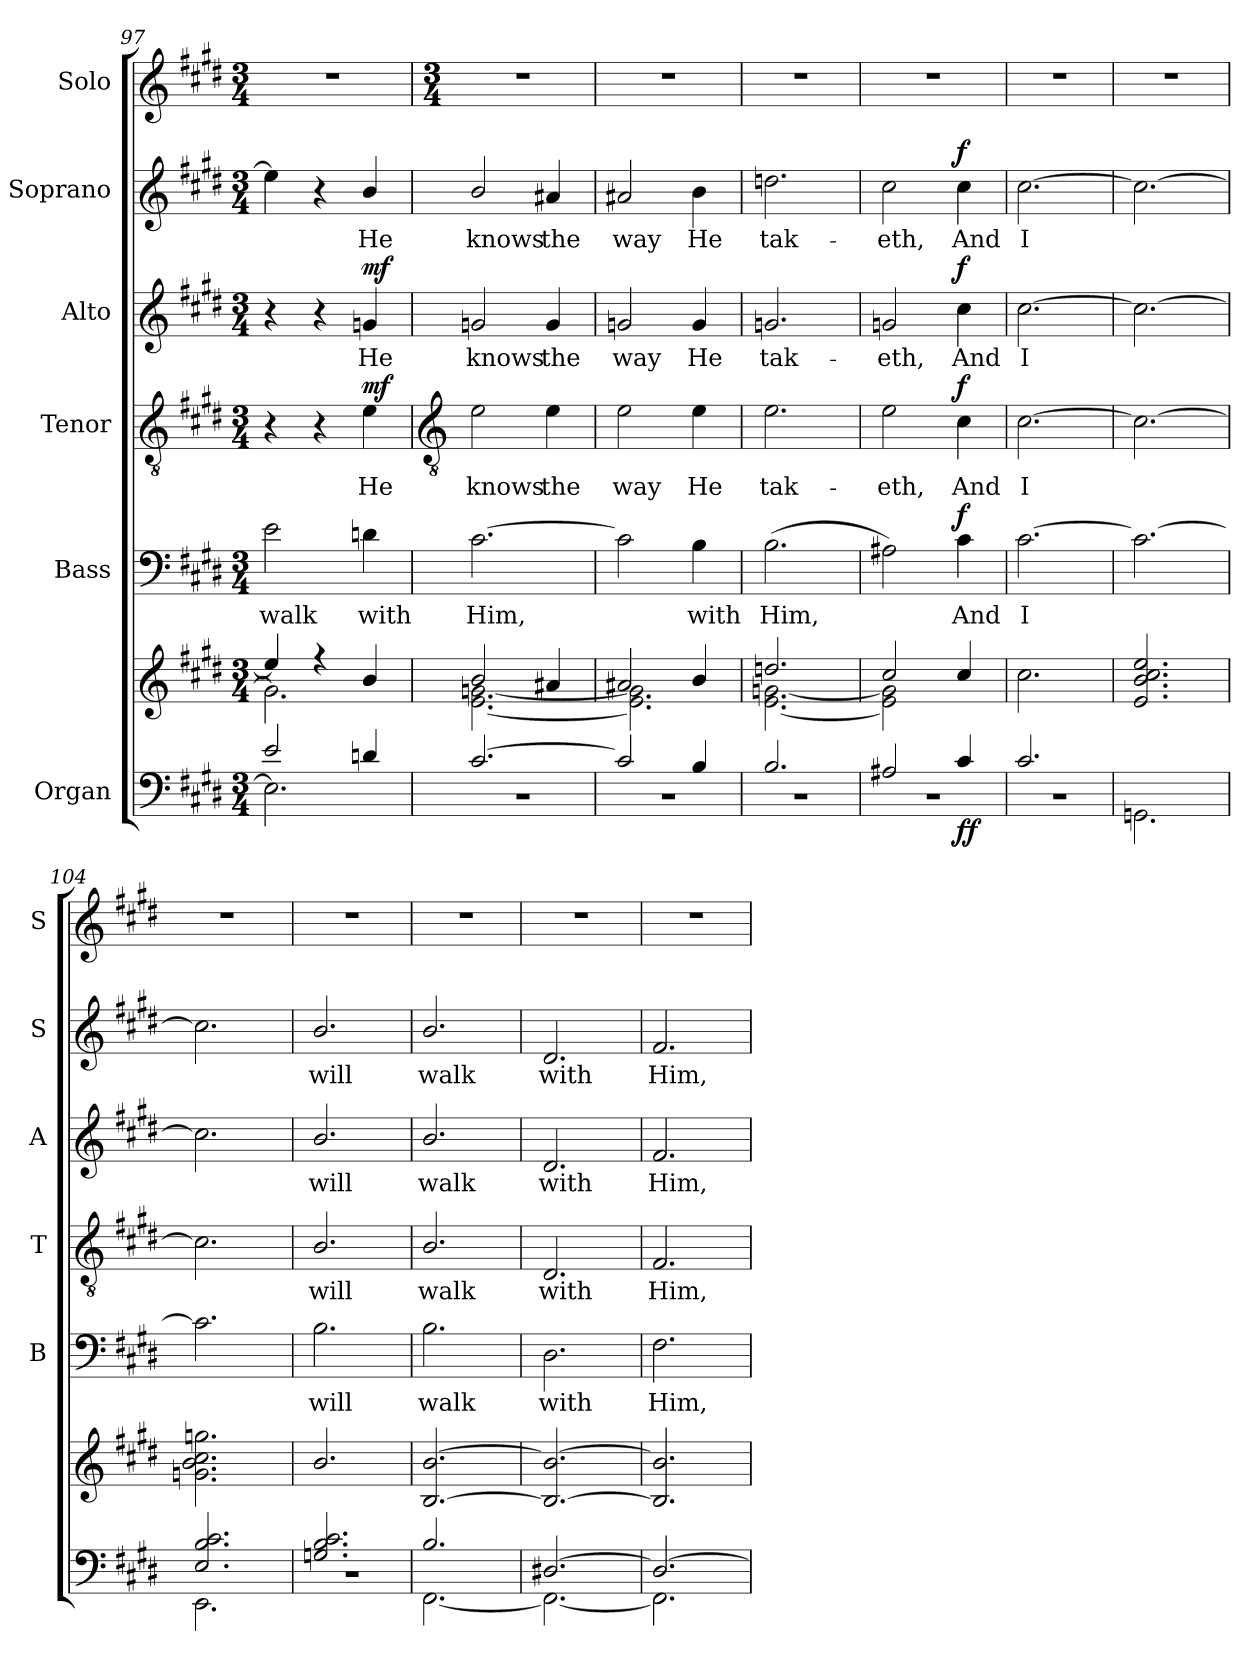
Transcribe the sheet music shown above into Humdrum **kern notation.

**kern	**kern	**dynam	**kern	**text	**dynam	**kern	**text	**dynam	**kern	**text	**dynam	**kern	**text	**dynam	**kern
*part6	*part6	*part6	*part5	*part5	*part5	*part4	*part4	*part4	*part3	*part3	*part3	*part2	*part2	*part2	*part1
*staff7	*staff6	*staff6/7	*staff5	*staff5	*staff5	*staff4	*staff4	*staff4	*staff3	*staff3	*staff3	*staff2	*staff2	*staff2	*staff1
*I"Organ	*	*	*I"Bass	*	*	*I"Tenor	*	*	*I"Alto	*	*	*I"Soprano	*	*	*I"Solo
*	*	*	*I'B	*	*	*I'T	*	*	*I'A	*	*	*I'S	*	*	*I'S
*clefF4	*clefG2	*	*clefF4	*	*	*clefGv2	*	*	*clefG2	*	*	*clefG2	*	*	*clefG2
*k[f#c#g#d#]	*k[f#c#g#d#]	*	*k[f#c#g#d#]	*	*	*k[f#c#g#d#]	*	*	*k[f#c#g#d#]	*	*	*k[f#c#g#d#]	*	*	*k[f#c#g#d#]
*E:	*E:	*	*E:	*	*	*E:	*	*	*E:	*	*	*E:	*	*	*E:
*M3/4	*M3/4	*	*M3/4	*	*	*M3/4	*	*	*M3/4	*	*	*M3/4	*	*	*M3/4
=97	=97	=97	=97	=97	=97	=97	=97	=97	=97	=97	=97	=97	=97	=97	=97
*^	*^	*	*	*	*	*	*	*	*	*	*	*	*	*	*
!	!	!	!	!	!	!LO:LY:b	!	!	!	!	!	!	!	!	!	!	!
2e/	2.E\]	4ee/]	2.g\]	.	2e	walk	.	4r	.	.	4r	.	.	4ee]	.	.	2.r
.	.	4r	.	.	.	.	.	4r	.	.	4r	.	.	4r	.	.	.
!	!	!	!	!	!	!LO:LY:b	!	!	!LO:LY:b	!LO:DY:b	!	!LO:LY:b	!LO:DY:b	!	!LO:LY:b	!	!
4dn/	.	4b/	.	.	4dn	with	.	4e	He	mf	4gn	He	mf	4b/	He	.	.
!!LO:LB:g=z
=98	=98	=98	=98	=98	=98	=98	=98	=98	=98	=98	=98	=98	=98	=98	=98	=98	=98
*	*	*	*	*	*	*	*	*clefGv2	*	*	*	*	*	*	*	*	*
*	*	*	*	*	*	*	*	*	*	*	*	*	*	*	*	*	*M3/4
!	!LO:N:vis=1	!	!	!	!	!LO:LY:b	!	!	!LO:LY:b	!	!	!LO:LY:b	!	!	!LO:LY:b	!	!
[2.c#/	2.r	2b/	[2.e\ [2.gn\	.	[2.c#	Him,	.	2e	knows	.	2gn	knows	.	2b/	knows	.	2.r
!	!	!	!	!	!	!	!	!	!LO:LY:b	!	!	!LO:LY:b	!	!	!LO:LY:b	!	!
.	.	4a#X/	.	.	.	.	.	4e	the	.	4g	the	.	4a#X	the	.	.
=99	=99	=99	=99	=99	=99	=99	=99	=99	=99	=99	=99	=99	=99	=99	=99	=99	=99
!	!LO:N:vis=1	!	!	!	!	!	!	!	!LO:LY:b	!	!	!LO:LY:b	!	!	!LO:LY:b	!	!
2c#/]	2.r	2a#X/	2.e\] 2.g\]	.	2c#]	.	.	2e	way	.	2gn	way	.	2a#X	way	.	2.r
!	!	!	!	!	!	!LO:LY:b	!	!	!LO:LY:b	!	!	!LO:LY:b	!	!	!LO:LY:b	!	!
4B/	.	4b/	.	.	4B	with	.	4e	He	.	4g	He	.	4b	He	.	.
=100	=100	=100	=100	=100	=100	=100	=100	=100	=100	=100	=100	=100	=100	=100	=100	=100	=100
!	!LO:N:vis=1	!	!	!	!	!LO:LY:b	!	!	!LO:LY:b	!	!	!LO:LY:b	!	!	!LO:LY:b	!	!
2.B/	2.r	2.ddn/	[2.e\ [2.gn\	.	(>2.B	Him,	.	2.e	tak-	.	2.gn	tak-	.	2.ddn	tak-	.	2.r
=101	=101	=101	=101	=101	=101	=101	=101	=101	=101	=101	=101	=101	=101	=101	=101	=101	=101
!	!LO:N:vis=1	!	!	!LO:DY:b=2	!	!	!	!	!LO:LY:b	!	!	!LO:LY:b	!	!	!LO:LY:b	!	!
!	!	!	!	!LO:DY:n=1:b	!	!	!	!	!	!	!	!	!	!	!	!	!
!	!	!	!	!LO:DY:n=2:b	!	!	!	!	!	!	!	!	!	!	!	!	!
2A#X/	2.r	2cc#/	2e\] 2g\]	mf mf mf	2A#X)	.	.	2e	-eth,	.	2gn	-eth,	.	2cc#	-eth,	.	2.r
!	!	!	!	!LO:DY:n=3:b=2	!	!LO:LY:b	!	!	!LO:LY:b	!	!	!LO:LY:b	!	!	!LO:LY:b	!	!
!	!	!	!	!LO:DY:n=4:b	!	!	!LO:DY:b	!	!	!LO:DY:b	!	!	!LO:DY:b	!	!	!LO:DY:b	!
4c#/	.	4cc#/	4ryy	f f	4c#	And	f	4c#	And	f	4cc#	And	f	4cc#	And	f	.
=102	=102	=102	=102	=102	=102	=102	=102	=102	=102	=102	=102	=102	=102	=102	=102	=102	=102
!	!LO:N:vis=1	!	!	!	!	!LO:LY:b	!	!	!LO:LY:b	!	!	!LO:LY:b	!	!	!LO:LY:b	!	!
2.c#/	2.r	2.cc#\	2.ryy	.	[2.c#	I	.	[2.c#	I	.	[2.cc#	I	.	[2.cc#	I	.	2.r
=103	=103	=103	=103	=103	=103	=103	=103	=103	=103	=103	=103	=103	=103	=103	=103	=103	=103
2.ryy	2.GGn\	2.e/ 2.b/ 2.cc#/ 2.ee/	2.ryy	.	2.c#_	.	.	2.c#_	.	.	2.cc#_	.	.	2.cc#_	.	.	2.r
=104	=104	=104	=104	=104	=104	=104	=104	=104	=104	=104	=104	=104	=104	=104	=104	=104	=104
2.E/ 2.B/ 2.c#/	2.EE\	2.gn\ 2.b\ 2.cc#\ 2.ggn\	2.ryy	.	2.c#]	.	.	2.c#]	.	.	2.cc#]	.	.	2.cc#]	.	.	2.r
=105	=105	=105	=105	=105	=105	=105	=105	=105	=105	=105	=105	=105	=105	=105	=105	=105	=105
!	!LO:N:vis=1	!	!	!	!	!LO:LY:b	!	!	!LO:LY:b	!	!	!LO:LY:b	!	!	!LO:LY:b	!	!
2.Gn/ 2.B/ 2.c#/	2.r	2.b/	2.ryy	.	2.B\	will	.	2.B/	will	.	2.b/	will	.	2.b/	will	.	2.r
=106	=106	=106	=106	=106	=106	=106	=106	=106	=106	=106	=106	=106	=106	=106	=106	=106	=106
!	!	!	!	!	!	!LO:LY:b	!	!	!LO:LY:b	!	!	!LO:LY:b	!	!	!LO:LY:b	!	!
2.B/	[2.FF#\	[2.B/ [2.b/	2.ryy	.	2.B\	walk	.	2.B/	walk	.	2.b/	walk	.	2.b/	walk	.	2.r
=107	=107	=107	=107	=107	=107	=107	=107	=107	=107	=107	=107	=107	=107	=107	=107	=107	=107
!	!	!	!	!	!	!LO:LY:b	!	!	!LO:LY:b	!	!	!LO:LY:b	!	!	!LO:LY:b	!	!
[2.D#X/	2.FF#\_	2.B/_ 2.b/_	2.ryy	.	2.D#	with	.	2.D#	with	.	2.d#	with	.	2.d#	with	.	2.r
=108	=108	=108	=108	=108	=108	=108	=108	=108	=108	=108	=108	=108	=108	=108	=108	=108	=108
!	!	!	!	!	!	!LO:LY:b	!	!	!LO:LY:b	!	!	!LO:LY:b	!	!	!LO:LY:b	!	!
2.D#/_	2.FF#\]	2.B/] 2.b/]	2.ryy	.	2.F#	Him,	.	2.F#	Him,	.	2.f#	Him,	.	2.f#	Him,	.	2.r
*v	*v	*	*	*	*	*	*	*	*	*	*	*	*	*	*	*	*
*	*v	*v	*	*	*	*	*	*	*	*	*	*	*	*	*	*
=	=	=	=	=	=	=	=	=	=	=	=	=	=	=	=
*-	*-	*-	*-	*-	*-	*-	*-	*-	*-	*-	*-	*-	*-	*-	*-
